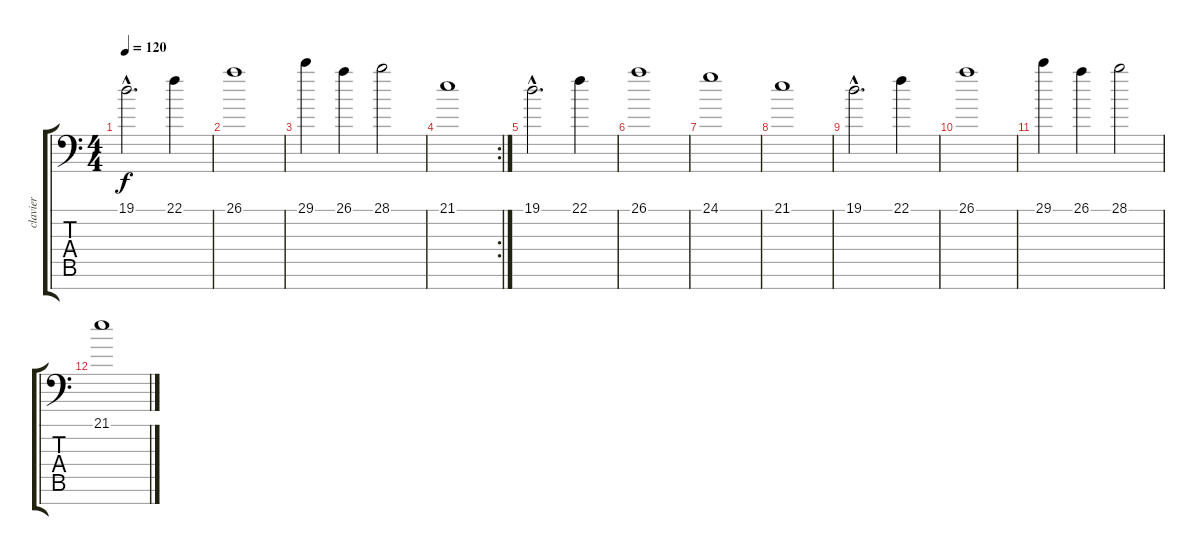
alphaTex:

\track ("clavier" "clavier") {instrument churchorgan}
\staff {score tabs}
\tuning (G3 D3 Bb2 F2 C2 G1 D1) {hide}
\ts (4 4)
\tempo 120
\clef f4
\ks c
19.1{hac}.2{d dy f} 22.1.4 |
26.1.1 |
29.1.4 26.1.4 28.1.2 |
\rc 2
21.1.1 |
19.1{hac}.2{d volume 13 instrument choiraahs} 22.1.4 |
26.1.1 |
24.1.1 |
21.1.1 |
19.1{hac}.2{d} 22.1.4 |
26.1.1 |
29.1.4 26.1.4 28.1.2 |
21.1.1
